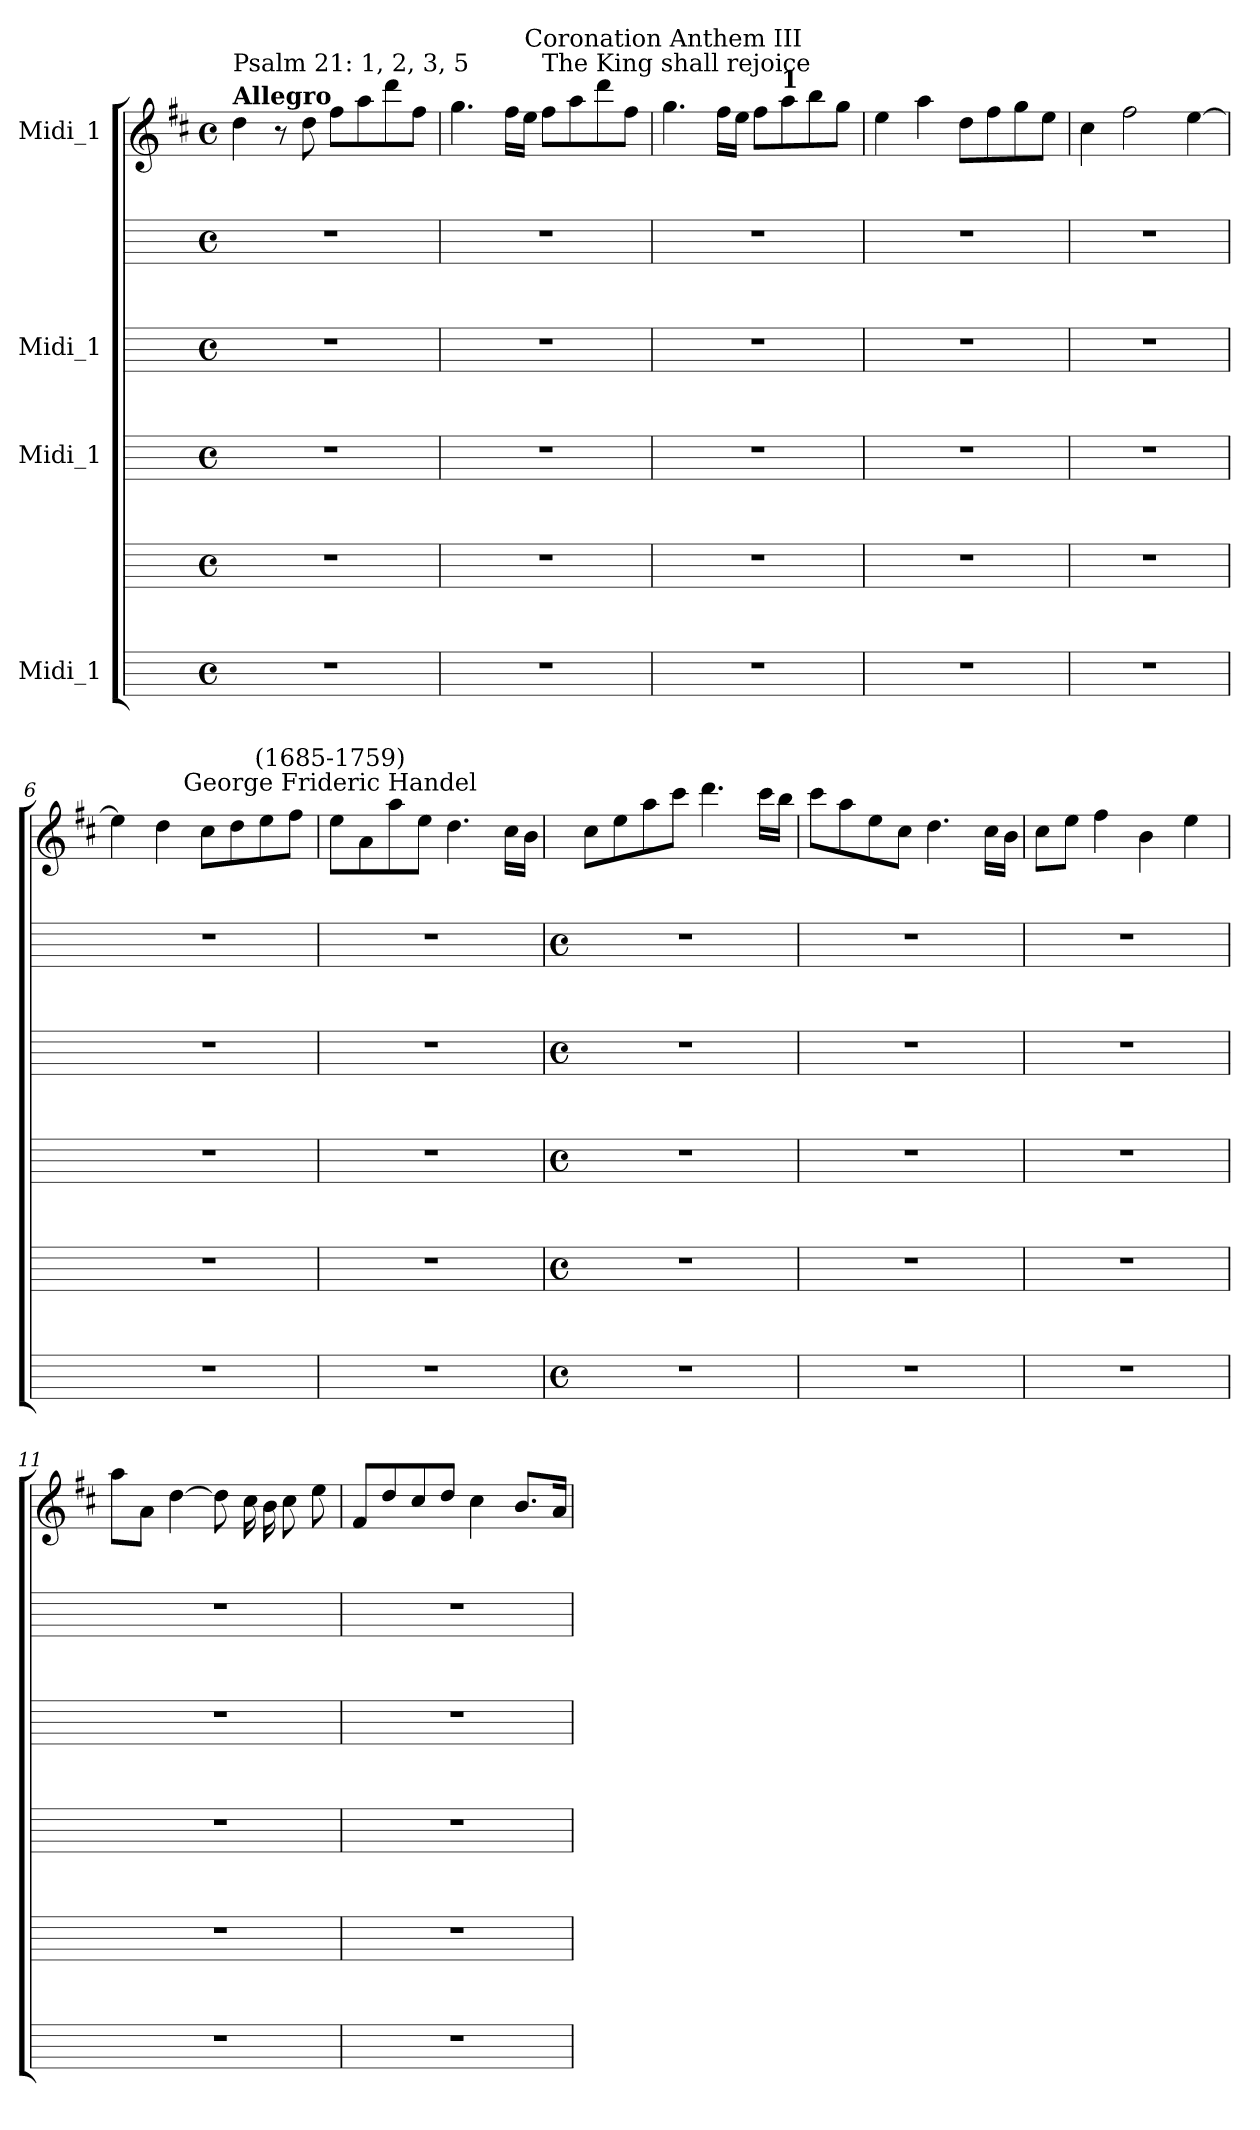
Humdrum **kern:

**kern	**kern	**kern	**kern	**kern	**kern
*part4	*part4	*part3	*part2	*part2	*part1
*staff6	*staff5	*staff4	*staff3	*staff2	*staff1
*I"Midi_1	*	*I"Midi_1	*I"Midi_1	*	*I"Midi_1
*	*	*	*	*	*clefG2
*	*	*	*	*	*k[f#c#]
*	*	*	*	*	*D:
*M4/4	*M4/4	*M4/4	*M4/4	*M4/4	*M4/4
*met(c)	*met(c)	*met(c)	*met(c)	*met(c)	*met(c)
=1	=1	=1	=1	=1	=1
!	!	!	!	!	!LO:TX:a:t=Psalm 21&colon; 1, 2, 3, 5
!	!	!	!	!	!LO:TX:a:B:t=Allegro
1r	1r	1r	1r	1r	4dd
.	.	.	.	.	8r
.	.	.	.	.	8dd
.	.	.	.	.	8ff#L
.	.	.	.	.	8aa
.	.	.	.	.	8ddd
.	.	.	.	.	8ff#J
=2	=2	=2	=2	=2	=2
1r	1r	1r	1r	1r	4.gg
.	.	.	.	.	16ff#LL
.	.	.	.	.	16eeJJ
!	!	!	!	!	!LO:TX:a:t=The King shall rejoice
.	.	.	.	.	8ff#L
.	.	.	.	.	8aa
.	.	.	.	.	8ddd
.	.	.	.	.	8ff#J
=3	=3	=3	=3	=3	=3
!	!	!	!	!	!LO:TX:a:cj:t=Coronation Anthem III
1r	1r	1r	1r	1r	4.gg
.	.	.	.	.	16ff#LL
.	.	.	.	.	16eeJJ
.	.	.	.	.	8ff#L
!	!	!	!	!	!LO:TX:a:B:t=1
.	.	.	.	.	8aa
.	.	.	.	.	8bb
.	.	.	.	.	8ggJ
=4	=4	=4	=4	=4	=4
1r	1r	1r	1r	1r	4ee
.	.	.	.	.	4aa
.	.	.	.	.	8ddL
.	.	.	.	.	8ff#
.	.	.	.	.	8gg
.	.	.	.	.	8eeJ
=5	=5	=5	=5	=5	=5
1r	1r	1r	1r	1r	4cc#
.	.	.	.	.	2ff#
.	.	.	.	.	[4ee
=6	=6	=6	=6	=6	=6
1r	1r	1r	1r	1r	4ee]
.	.	.	.	.	4dd
.	.	.	.	.	8cc#L
.	.	.	.	.	8dd
.	.	.	.	.	8ee
.	.	.	.	.	8ff#J
=7	=7	=7	=7	=7	=7
!	!	!	!	!	!LO:TX:a:cj:t=George Frideric Handel
!	!	!	!	!	!LO:TX:a:cj:t=(1685-1759)
1r	1r	1r	1r	1r	8eeL
.	.	.	.	.	8a
.	.	.	.	.	8aa
.	.	.	.	.	8eeJ
.	.	.	.	.	4.dd
.	.	.	.	.	16cc#LL
.	.	.	.	.	16bJJ
!!LO:LB:g=z
=8	=8	=8	=8	=8	=8
*M4/4	*M4/4	*M4/4	*M4/4	*M4/4	*
*met(c)	*met(c)	*met(c)	*met(c)	*met(c)	*
1r	1r	1r	1r	1r	8cc#L
.	.	.	.	.	8ee
.	.	.	.	.	8aa
.	.	.	.	.	8ccc#J
.	.	.	.	.	4.ddd
.	.	.	.	.	16ccc#LL
.	.	.	.	.	16bbJJ
=9	=9	=9	=9	=9	=9
1r	1r	1r	1r	1r	8ccc#L
.	.	.	.	.	8aa
.	.	.	.	.	8ee
.	.	.	.	.	8cc#J
.	.	.	.	.	4.dd
.	.	.	.	.	16cc#LL
.	.	.	.	.	16bJJ
=10	=10	=10	=10	=10	=10
1r	1r	1r	1r	1r	8cc#L
.	.	.	.	.	8eeJ
.	.	.	.	.	4ff#
.	.	.	.	.	4b
.	.	.	.	.	4ee
=11	=11	=11	=11	=11	=11
1r	1r	1r	1r	1r	8aaL
.	.	.	.	.	8aJ
.	.	.	.	.	[4dd
.	.	.	.	.	8ddL]
.	.	.	.	.	16cc#L
.	.	.	.	.	16b
.	.	.	.	.	8cc#
.	.	.	.	.	8eeJ
=12	=12	=12	=12	=12	=12
1r	1r	1r	1r	1r	8f#L
.	.	.	.	.	8dd
.	.	.	.	.	8cc#
.	.	.	.	.	8ddJ
.	.	.	.	.	4cc#
.	.	.	.	.	8.bL
.	.	.	.	.	16aJ
=	=	=	=	=	=
*-	*-	*-	*-	*-	*-
